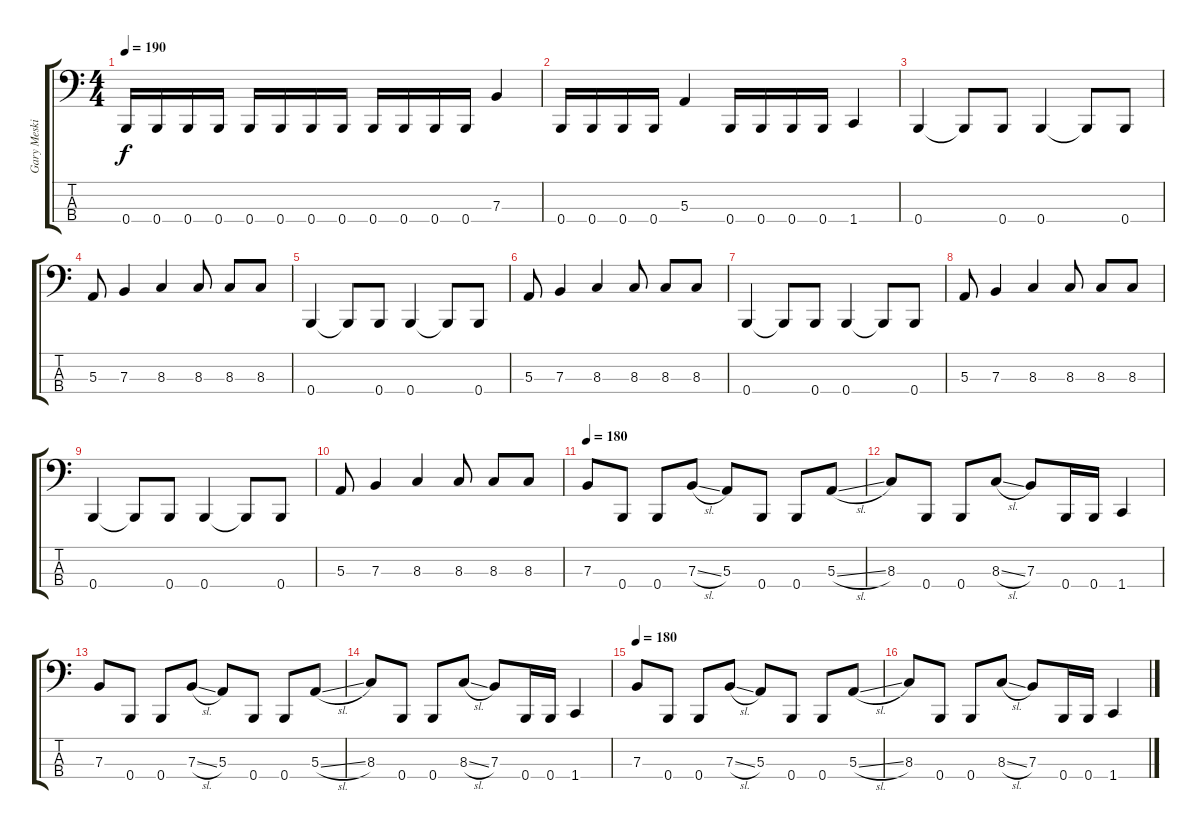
\track ("Gary Meskil (bas and vocal)" "Gary Meski") {instrument electricbasspick}
\staff {score tabs}
\tuning (D2 A1 E1 B0) {hide}
\ts (4 4)
\tempo 190
\clef f4
\ks c
0.4.16{dy f} 0.4.16 0.4.16 0.4.16 0.4.16 0.4.16 0.4.16 0.4.16 0.4.16 0.4.16 0.4.16 0.4.16 7.3.4 |
0.4.16 0.4.16 0.4.16 0.4.16 5.3.4 0.4.16 0.4.16 0.4.16 0.4.16 1.4.4 |
0.4.4 0.4{t}.8 0.4.8 0.4.4 0.4{t}.8 0.4.8 |
5.3.8 7.3.4 8.3.4 8.3.8 8.3.8 8.3.8 |
0.4.4 0.4{t}.8 0.4.8 0.4.4 0.4{t}.8 0.4.8 |
5.3.8 7.3.4 8.3.4 8.3.8 8.3.8 8.3.8 |
0.4.4 0.4{t}.8 0.4.8 0.4.4 0.4{t}.8 0.4.8 |
5.3.8 7.3.4 8.3.4 8.3.8 8.3.8 8.3.8 |
0.4.4 0.4{t}.8 0.4.8 0.4.4 0.4{t}.8 0.4.8 |
5.3.8 7.3.4 8.3.4 8.3.8 8.3.8 8.3.8 |
\tempo 180
7.3.8 0.4.8 0.4.8 7.3{sl}.8 5.3.8 0.4.8 0.4.8 5.3{sl}.8 |
8.3.8 0.4.8 0.4.8 8.3{sl}.8 7.3.8 0.4.16 0.4.16 1.4.4 |
7.3.8 0.4.8 0.4.8 7.3{sl}.8 5.3.8 0.4.8 0.4.8 5.3{sl}.8 |
8.3.8 0.4.8 0.4.8 8.3{sl}.8 7.3.8 0.4.16 0.4.16 1.4.4 |
\tempo 180
7.3.8 0.4.8 0.4.8 7.3{sl}.8 5.3.8 0.4.8 0.4.8 5.3{sl}.8 |
8.3.8 0.4.8 0.4.8 8.3{sl}.8 7.3.8 0.4.16 0.4.16 1.4.4
